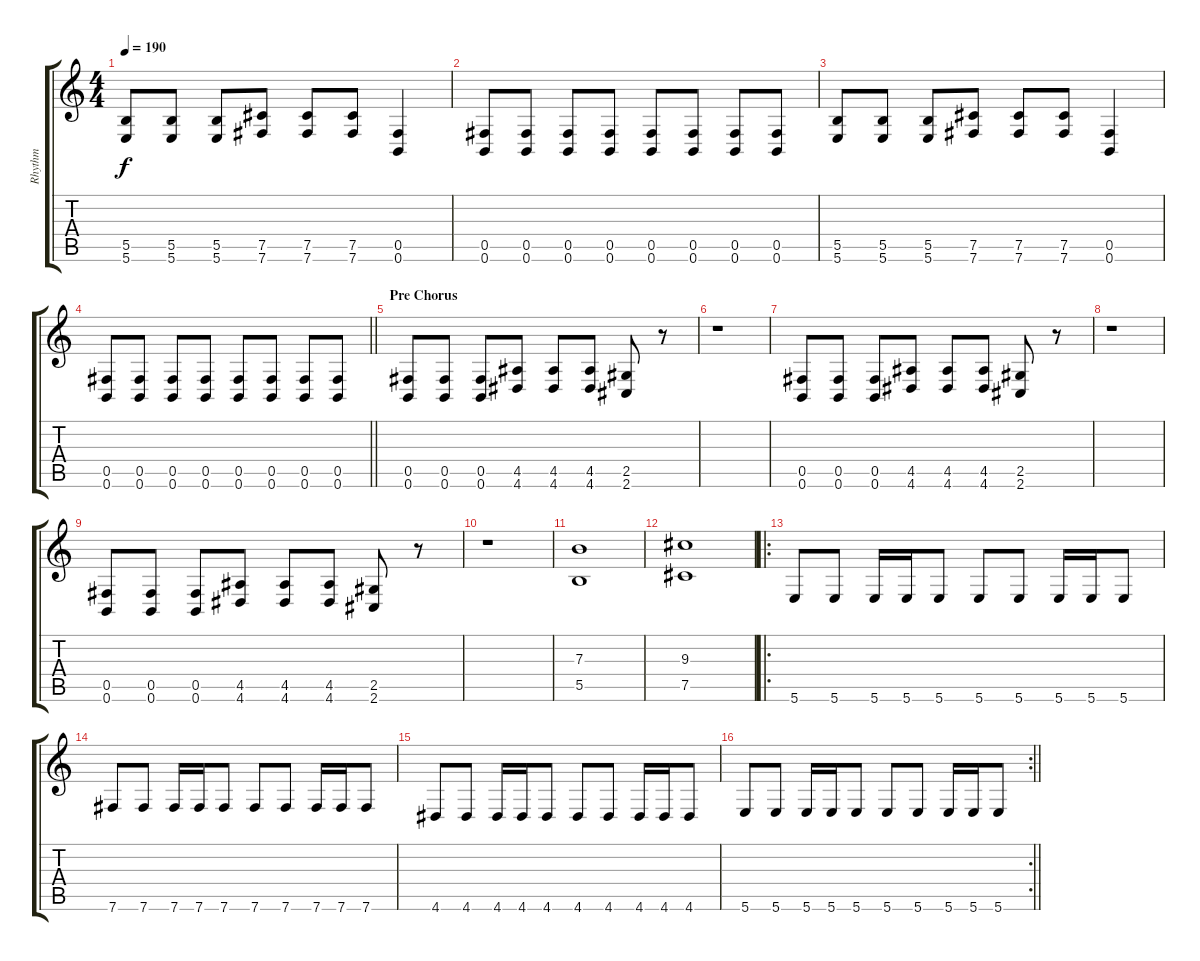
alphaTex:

\track ("Rhythm" "Rhythm") {instrument distortionguitar}
\staff {score tabs}
\tuning (Db4 Ab3 E3 B2 Gb2 B1) {hide}
\ts (4 4)
\tempo 190
\clef g2
\ks c
(5.5 5.6).8{dy f} (5.5 5.6).8 (5.5 5.6).8 (7.5 7.6).8 (7.5 7.6).8 (7.5 7.6).8 (0.5 0.6).4 |
(0.5 0.6).8 (0.5 0.6).8 (0.5 0.6).8 (0.5 0.6).8 (0.5 0.6).8 (0.5 0.6).8 (0.5 0.6).8 (0.5 0.6).8 |
(5.5 5.6).8 (5.5 5.6).8 (5.5 5.6).8 (7.5 7.6).8 (7.5 7.6).8 (7.5 7.6).8 (0.5 0.6).4 |
\barLineRight lightlight
(0.5 0.6).8 (0.5 0.6).8 (0.5 0.6).8 (0.5 0.6).8 (0.5 0.6).8 (0.5 0.6).8 (0.5 0.6).8 (0.5 0.6).8 |
\section ("" "Pre Chorus")
(0.5 0.6).8 (0.5 0.6).8 (0.5 0.6).8 (4.5 4.6).8 (4.5 4.6).8 (4.5 4.6).8 (2.5 2.6).8 r.8 |
r.1 |
(0.5 0.6).8 (0.5 0.6).8 (0.5 0.6).8 (4.5 4.6).8 (4.5 4.6).8 (4.5 4.6).8 (2.5 2.6).8 r.8 |
r.1 |
(0.5 0.6).8 (0.5 0.6).8 (0.5 0.6).8 (4.5 4.6).8 (4.5 4.6).8 (4.5 4.6).8 (2.5 2.6).8 r.8 |
r.1 |
(7.3 5.5).1 |
(9.3 7.5).1 |
\ro
5.6.8 5.6.8 5.6.16 5.6.16 5.6.8 5.6.8 5.6.8 5.6.16 5.6.16 5.6.8 |
7.6.8 7.6.8 7.6.16 7.6.16 7.6.8 7.6.8 7.6.8 7.6.16 7.6.16 7.6.8 |
4.6.8 4.6.8 4.6.16 4.6.16 4.6.8 4.6.8 4.6.8 4.6.16 4.6.16 4.6.8 |
\rc 2
\barLineRight lightlight
5.6.8 5.6.8 5.6.16 5.6.16 5.6.8 5.6.8 5.6.8 5.6.16 5.6.16 5.6.8
